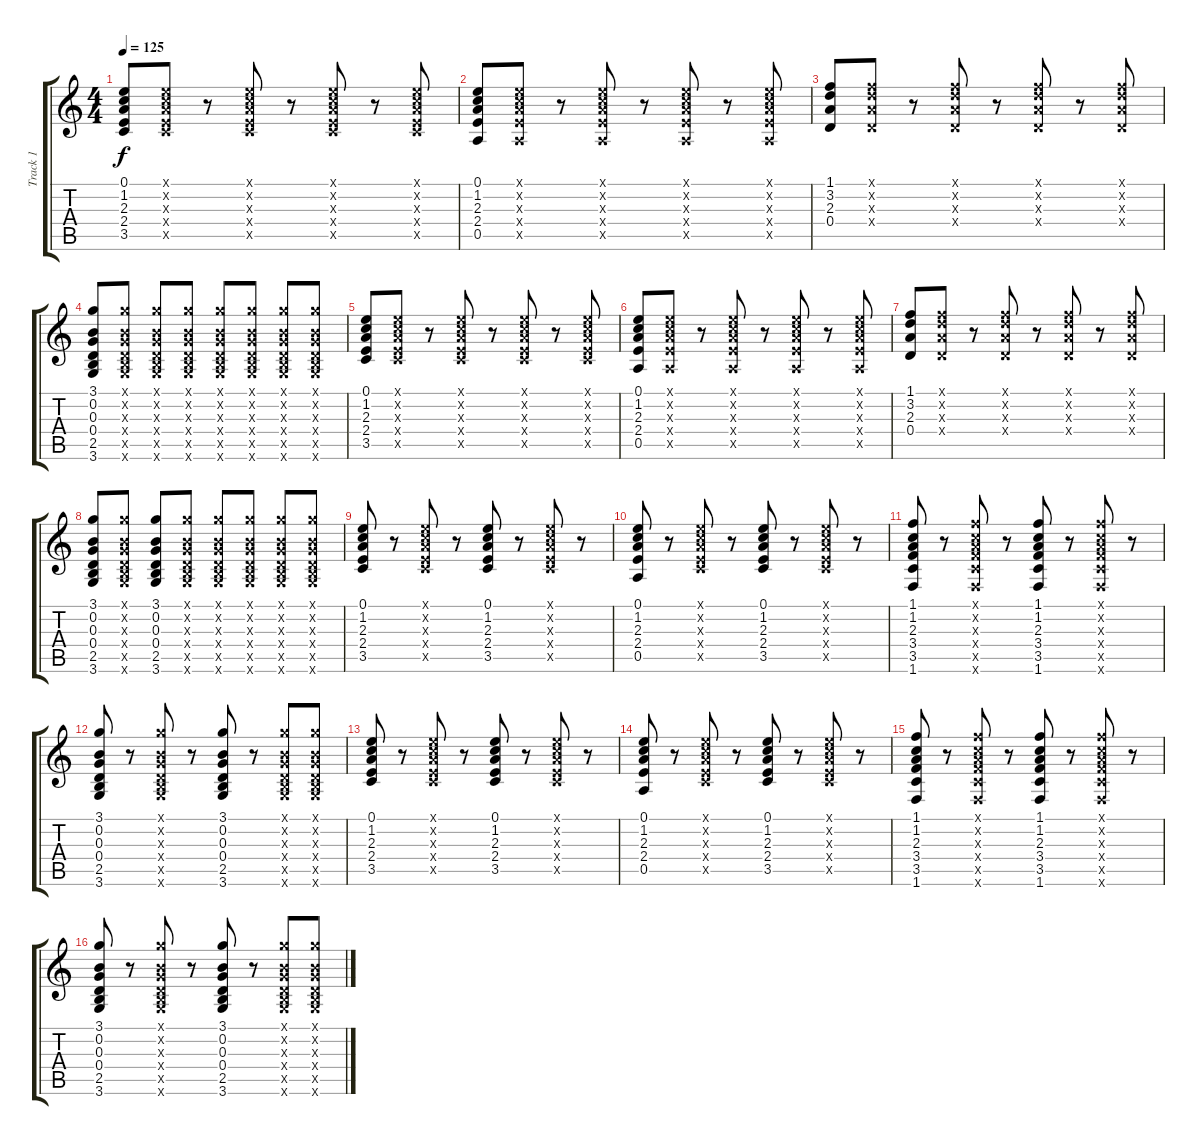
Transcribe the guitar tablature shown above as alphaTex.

\track ("Track 1" "Track 1") {instrument acousticguitarsteel}
\staff {score tabs}
\tuning (E4 B3 G3 D3 A2 E2) {hide}
\ts (4 4)
\tempo 125
\clef g2
\ks c
(0.1 1.2 2.3 2.4 3.5).8{dy f} (0.1{x} 1.2{x} 2.3{x} 2.4{x} 3.5{x}).8 r.8 (0.1{x} 1.2{x} 2.3{x} 2.4{x} 3.5{x}).8 r.8 (0.1{x} 1.2{x} 2.3{x} 2.4{x} 3.5{x}).8 r.8 (0.1{x} 1.2{x} 2.3{x} 2.4{x} 3.5{x}).8 |
(0.1 1.2 2.3 2.4 0.5).8 (0.1{x} 1.2{x} 2.3{x} 2.4{x} 0.5{x}).8 r.8 (0.1{x} 1.2{x} 2.3{x} 2.4{x} 0.5{x}).8 r.8 (0.1{x} 1.2{x} 2.3{x} 2.4{x} 0.5{x}).8 r.8 (0.1{x} 1.2{x} 2.3{x} 2.4{x} 0.5{x}).8 |
(1.1 3.2 2.3 0.4).8 (1.1{x} 3.2{x} 2.3{x} 0.4{x}).8 r.8 (1.1{x} 3.2{x} 2.3{x} 0.4{x}).8 r.8 (1.1{x} 3.2{x} 2.3{x} 0.4{x}).8 r.8 (1.1{x} 3.2{x} 2.3{x} 0.4{x}).8 |
(3.1 0.2 0.3 0.4 2.5 3.6).8 (3.1{x} 0.2{x} 0.3{x} 0.4{x} 2.5{x} 3.6{x}).8 (3.1{x} 0.2{x} 0.3{x} 0.4{x} 2.5{x} 3.6{x}).8 (3.1{x} 0.2{x} 0.3{x} 0.4{x} 2.5{x} 3.6{x}).8 (3.1{x} 0.2{x} 0.3{x} 0.4{x} 2.5{x} 3.6{x}).8 (3.1{x} 0.2{x} 0.3{x} 0.4{x} 2.5{x} 3.6{x}).8 (3.1{x} 0.2{x} 0.3{x} 0.4{x} 2.5{x} 3.6{x}).8 (3.1{x} 0.2{x} 0.3{x} 0.4{x} 2.5{x} 3.6{x}).8 |
(0.1 1.2 2.3 2.4 3.5).8 (0.1{x} 1.2{x} 2.3{x} 2.4{x} 3.5{x}).8 r.8 (0.1{x} 1.2{x} 2.3{x} 2.4{x} 3.5{x}).8 r.8 (0.1{x} 1.2{x} 2.3{x} 2.4{x} 3.5{x}).8 r.8 (0.1{x} 1.2{x} 2.3{x} 2.4{x} 3.5{x}).8 |
(0.1 1.2 2.3 2.4 0.5).8 (0.1{x} 1.2{x} 2.3{x} 2.4{x} 0.5{x}).8 r.8 (0.1{x} 1.2{x} 2.3{x} 2.4{x} 0.5{x}).8 r.8 (0.1{x} 1.2{x} 2.3{x} 2.4{x} 0.5{x}).8 r.8 (0.1{x} 1.2{x} 2.3{x} 2.4{x} 0.5{x}).8 |
(1.1 3.2 2.3 0.4).8 (1.1{x} 3.2{x} 2.3{x} 0.4{x}).8 r.8 (1.1{x} 3.2{x} 2.3{x} 0.4{x}).8 r.8 (1.1{x} 3.2{x} 2.3{x} 0.4{x}).8 r.8 (1.1{x} 3.2{x} 2.3{x} 0.4{x}).8 |
(3.1 0.2 0.3 0.4 2.5 3.6).8 (3.1{x} 0.2{x} 0.3{x} 0.4{x} 2.5{x} 3.6{x}).8 (3.1 0.2 0.3 0.4 2.5 3.6).8 (3.1{x} 0.2{x} 0.3{x} 0.4{x} 2.5{x} 3.6{x}).8 (3.1{x} 0.2{x} 0.3{x} 0.4{x} 2.5{x} 3.6{x}).8 (3.1{x} 0.2{x} 0.3{x} 0.4{x} 2.5{x} 3.6{x}).8 (3.1{x} 0.2{x} 0.3{x} 0.4{x} 2.5{x} 3.6{x}).8 (3.1{x} 0.2{x} 0.3{x} 0.4{x} 2.5{x} 3.6{x}).8 |
(0.1 1.2 2.3 2.4 3.5).8 r.8 (0.1{x} 1.2{x} 2.3{x} 2.4{x} 3.5{x}).8 r.8 (0.1 1.2 2.3 2.4 3.5).8 r.8 (0.1{x} 1.2{x} 2.3{x} 2.4{x} 3.5{x}).8 r.8 |
(0.1 1.2 2.3 2.4 0.5).8 r.8 (0.1{x} 1.2{x} 2.3{x} 2.4{x} 3.5{x}).8 r.8 (0.1 1.2 2.3 2.4 3.5).8 r.8 (0.1{x} 1.2{x} 2.3{x} 2.4{x} 3.5{x}).8 r.8 |
(1.1 1.2 2.3 3.4 3.5 1.6).8 r.8 (1.1{x} 1.2{x} 2.3{x} 3.4{x} 3.5{x} 1.6{x}).8 r.8 (1.1 1.2 2.3 3.4 3.5 1.6).8 r.8 (1.1{x} 1.2{x} 2.3{x} 3.4{x} 3.5{x} 1.6{x}).8 r.8 |
(3.1 0.2 0.3 0.4 2.5 3.6).8 r.8 (3.1{x} 0.2{x} 0.3{x} 0.4{x} 2.5{x} 3.6{x}).8 r.8 (3.1 0.2 0.3 0.4 2.5 3.6).8 r.8 (3.1{x} 0.2{x} 0.3{x} 0.4{x} 2.5{x} 3.6{x}).8 (3.1{x} 0.2{x} 0.3{x} 0.4{x} 2.5{x} 3.6{x}).8 |
(0.1 1.2 2.3 2.4 3.5).8 r.8 (0.1{x} 1.2{x} 2.3{x} 2.4{x} 3.5{x}).8 r.8 (0.1 1.2 2.3 2.4 3.5).8 r.8 (0.1{x} 1.2{x} 2.3{x} 2.4{x} 3.5{x}).8 r.8 |
(0.1 1.2 2.3 2.4 0.5).8 r.8 (0.1{x} 1.2{x} 2.3{x} 2.4{x} 3.5{x}).8 r.8 (0.1 1.2 2.3 2.4 3.5).8 r.8 (0.1{x} 1.2{x} 2.3{x} 2.4{x} 3.5{x}).8 r.8 |
(1.1 1.2 2.3 3.4 3.5 1.6).8 r.8 (1.1{x} 1.2{x} 2.3{x} 3.4{x} 3.5{x} 1.6{x}).8 r.8 (1.1 1.2 2.3 3.4 3.5 1.6).8 r.8 (1.1{x} 1.2{x} 2.3{x} 3.4{x} 3.5{x} 1.6{x}).8 r.8 |
(3.1 0.2 0.3 0.4 2.5 3.6).8 r.8 (3.1{x} 0.2{x} 0.3{x} 0.4{x} 2.5{x} 3.6{x}).8 r.8 (3.1 0.2 0.3 0.4 2.5 3.6).8 r.8 (3.1{x} 0.2{x} 0.3{x} 0.4{x} 2.5{x} 3.6{x}).8 (3.1{x} 0.2{x} 0.3{x} 0.4{x} 2.5{x} 3.6{x}).8
